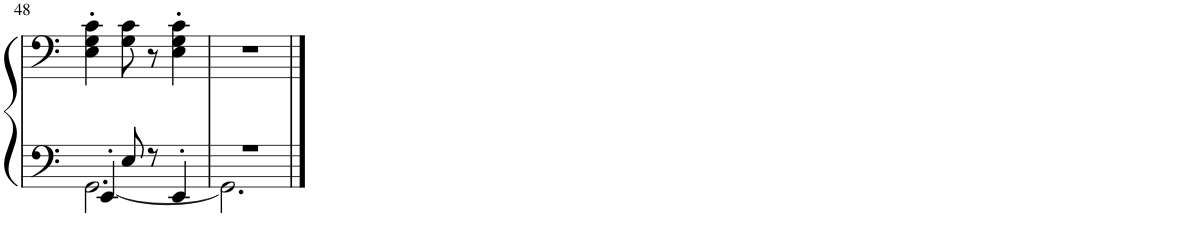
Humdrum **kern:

**kern	**kern
*part1	*part1
*staff2	*staff1
*I"Piano	*
*I'Pno.	*
!!LO:PB:g=z
*clefF4	*clefF4
*k[]	*k[]
*M6/8	*M6/8
=48	=48
*^	*
4EE'/	[2.GG\	4E\' 4G\' 4c\'
8E/	.	8G\ 8c\
8r	.	8r
4EE'/	.	4E\' 4G\' 4c\'
=49	=49	=49
2.r	2.GG\]	2.r
*v	*v	*
==	==
*-	*-
